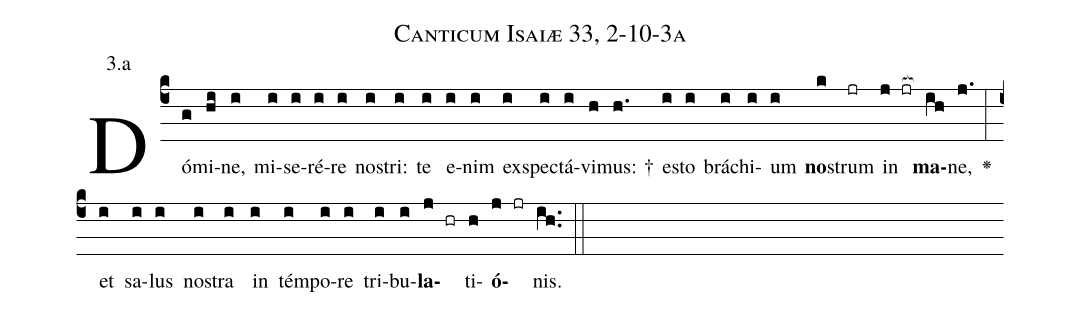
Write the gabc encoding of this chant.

name: Canticum Isaiæ 33, 2-10-3a;
annotation: 3.a;
%%
(c4)Dó(g)mi(hi)ne,(i) mi(i)se(i)ré(i)re(i) no(i)stri:(i) te(i) e(i)nim(i) ex(i)spe(i)ctá(i)vi(h)mus: †(h.) e(i)sto(i) brá(i)chi(i)um(i) <b>no</b>(k)strum(jr) in(j jr[ocb:1{]) <b>ma</b>(ih[ocb:0}])ne,(j.) <v>\greheightstar</v>(:) et(i) sa(i)lus(i) no(i)stra(i) in(i) tém(i)po(i)re(i) tri(i)bu(i)<b>la</b>(j hr)ti(h)<b>ó</b>(j jr)nis.(ih..) (::)


%E(i) u(i) o(j) u(h) a(j) e.(ih..) (::)
